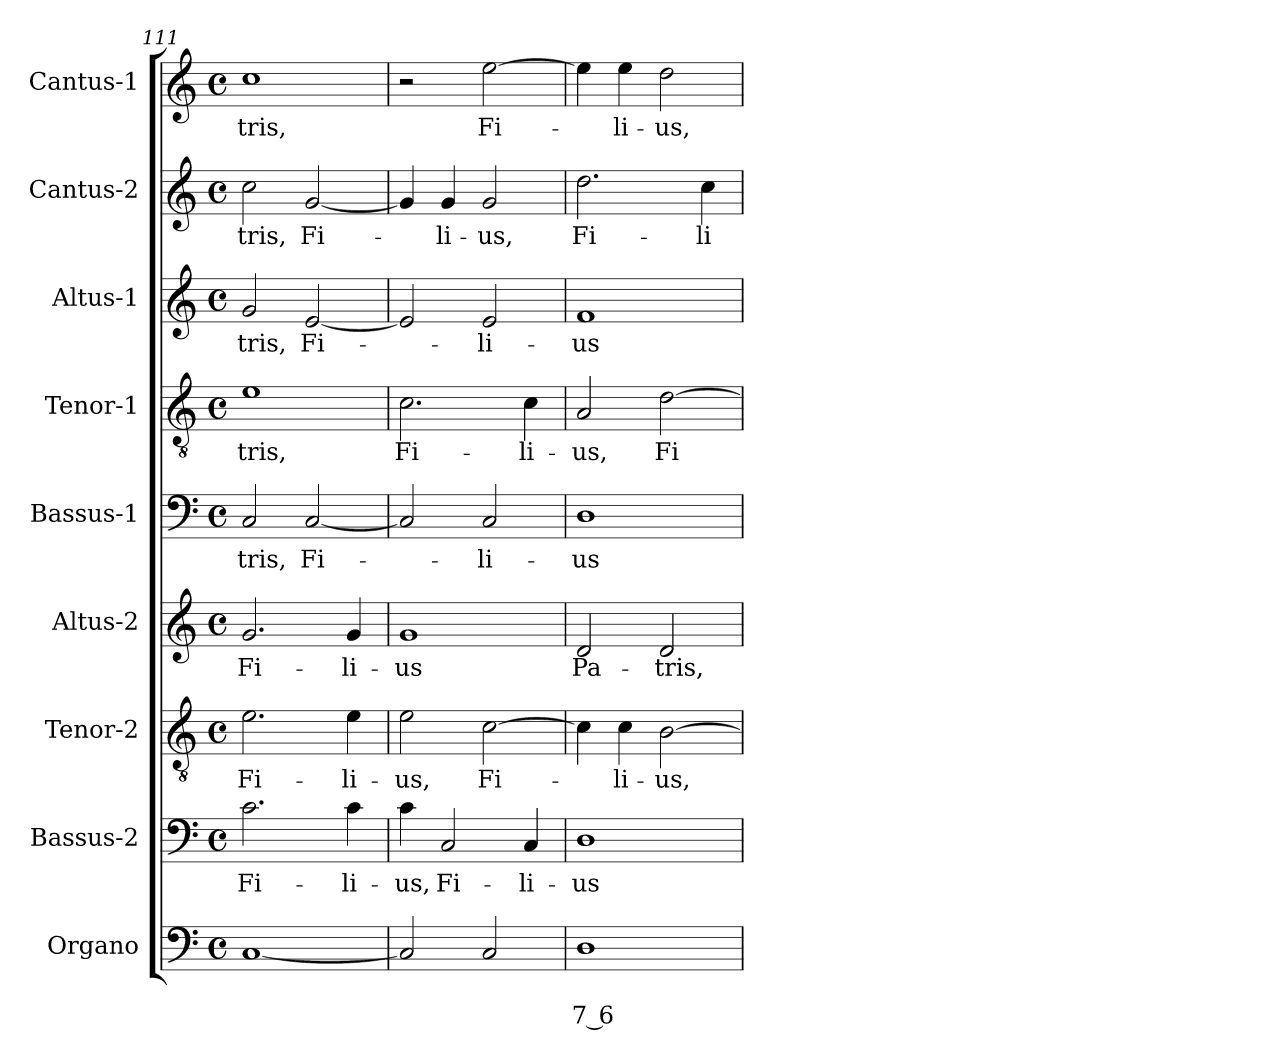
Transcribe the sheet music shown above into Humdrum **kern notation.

**kern	**text	**text	**kern	**text	**kern	**text	**kern	**text	**kern	**text	**kern	**text	**kern	**text	**kern	**text	**kern	**text
*part9	*part9	*part9	*part8	*part8	*part7	*part7	*part6	*part6	*part5	*part5	*part4	*part4	*part3	*part3	*part2	*part2	*part1	*part1
*staff9	*staff9	*staff9	*staff8	*staff8	*staff7	*staff7	*staff6	*staff6	*staff5	*staff5	*staff4	*staff4	*staff3	*staff3	*staff2	*staff2	*staff1	*staff1
*I"Organo	*	*	*I"Bassus-2	*	*I"Tenor-2	*	*I"Altus-2	*	*I"Bassus-1	*	*I"Tenor-1	*	*I"Altus-1	*	*I"Cantus-2	*	*I"Cantus-1	*
*I'Og	*	*	*I'B2	*	*	*	*I'A2	*	*I'B1	*	*I'T1	*	*I'A1	*	*I'C2	*	*I'C1	*
*clefF4	*	*	*clefF4	*	*clefGv2	*	*clefG2	*	*clefF4	*	*clefGv2	*	*clefG2	*	*clefG2	*	*clefG2	*
*k[]	*	*	*k[]	*	*k[]	*	*k[]	*	*k[]	*	*k[]	*	*k[]	*	*k[]	*	*k[]	*
*C:	*	*	*C:	*	*C:	*	*C:	*	*C:	*	*C:	*	*C:	*	*C:	*	*C:	*
*M4/4	*	*	*M4/4	*	*M4/4	*	*M4/4	*	*M4/4	*	*M4/4	*	*M4/4	*	*M4/4	*	*M4/4	*
*met(c)	*	*	*met(c)	*	*met(c)	*	*met(c)	*	*met(c)	*	*met(c)	*	*met(c)	*	*met(c)	*	*met(c)	*
=111	=111	=111	=111	=111	=111	=111	=111	=111	=111	=111	=111	=111	=111	=111	=111	=111	=111	=111
!	!	!	!	!LO:LY:b	!	!	!	!	!	!	!	!	!	!	!	!	!	!
!	!	!	!	!	!	!LO:LY:b	!	!	!	!	!	!	!	!	!	!	!	!
!	!	!	!	!	!	!	!	!LO:LY:b	!	!	!	!	!	!	!	!	!	!
!	!	!	!	!	!	!	!	!	!	!LO:LY:b	!	!	!	!	!	!	!	!
!	!	!	!	!	!	!	!	!	!	!	!	!LO:LY:b	!	!	!	!	!	!
!	!	!	!	!	!	!	!	!	!	!	!	!	!	!LO:LY:b	!	!	!	!
!	!	!	!	!	!	!	!	!	!	!	!	!	!	!	!	!LO:LY:b	!	!
!	!	!	!	!	!	!	!	!	!	!	!	!	!	!	!	!	!	!LO:LY:b
[1C	.	.	2.c\	Fi-	2.e\	Fi-	2.g/	Fi-	2C/	-tris,	1e	-tris,	2g/	-tris,	2cc\	-tris,	1cc	-tris,
!	!	!	!	!	!	!	!	!	!	!LO:LY:b	!	!	!	!	!	!	!	!
!	!	!	!	!	!	!	!	!	!	!	!	!	!	!LO:LY:b	!	!	!	!
!	!	!	!	!	!	!	!	!	!	!	!	!	!	!	!	!LO:LY:b	!	!
.	.	.	.	.	.	.	.	.	[2C/	Fi-	.	.	[2e/	Fi-	[2g/	Fi-	.	.
!	!	!	!	!LO:LY:b	!	!	!	!	!	!	!	!	!	!	!	!	!	!
!	!	!	!	!	!	!LO:LY:b	!	!	!	!	!	!	!	!	!	!	!	!
!	!	!	!	!	!	!	!	!LO:LY:b	!	!	!	!	!	!	!	!	!	!
.	.	.	4c\	-li-	4e\	-li-	4g/	-li-	.	.	.	.	.	.	.	.	.	.
!!LO:LB:g=z
=112	=112	=112	=112	=112	=112	=112	=112	=112	=112	=112	=112	=112	=112	=112	=112	=112	=112	=112
!	!	!	!	!LO:LY:b	!	!	!	!	!	!	!	!	!	!	!	!	!	!
!	!	!	!	!	!	!LO:LY:b	!	!	!	!	!	!	!	!	!	!	!	!
!	!	!	!	!	!	!	!	!LO:LY:b	!	!	!	!	!	!	!	!	!	!
!	!	!	!	!	!	!	!	!	!	!	!	!LO:LY:b	!	!	!	!	!	!
2C/]	.	.	4c\	-us,	2e\	-us,	1g	-us	2C/]	.	2.c\	Fi-	2e/]	.	4g/]	.	2r	.
!	!	!	!	!LO:LY:b	!	!	!	!	!	!	!	!	!	!	!	!	!	!
!	!	!	!	!	!	!	!	!	!	!	!	!	!	!	!	!LO:LY:b	!	!
.	.	.	2C/	Fi-	.	.	.	.	.	.	.	.	.	.	4g/	-li-	.	.
!	!	!	!	!	!	!LO:LY:b	!	!	!	!	!	!	!	!	!	!	!	!
!	!	!	!	!	!	!	!	!	!	!LO:LY:b	!	!	!	!	!	!	!	!
!	!	!	!	!	!	!	!	!	!	!	!	!	!	!LO:LY:b	!	!	!	!
!	!	!	!	!	!	!	!	!	!	!	!	!	!	!	!	!LO:LY:b	!	!
!	!	!	!	!	!	!	!	!	!	!	!	!	!	!	!	!	!	!LO:LY:b
2C/	.	.	.	.	[2c\	Fi-	.	.	2C/	-li-	.	.	2e/	-li-	2g/	-us,	[2ee\	Fi-
!	!	!	!	!LO:LY:b	!	!	!	!	!	!	!	!	!	!	!	!	!	!
!	!	!	!	!	!	!	!	!	!	!	!	!LO:LY:b	!	!	!	!	!	!
.	.	.	4C/	-li-	.	.	.	.	.	.	4c\	-li-	.	.	.	.	.	.
=113	=113	=113	=113	=113	=113	=113	=113	=113	=113	=113	=113	=113	=113	=113	=113	=113	=113	=113
!	!	!LO:LY:b	!	!	!	!	!	!	!	!	!	!	!	!	!	!	!	!
!	!	!	!	!LO:LY:b	!	!	!	!	!	!	!	!	!	!	!	!	!	!
!	!	!	!	!	!	!	!	!LO:LY:b	!	!	!	!	!	!	!	!	!	!
!	!	!	!	!	!	!	!	!	!	!LO:LY:b	!	!	!	!	!	!	!	!
!	!	!	!	!	!	!	!	!	!	!	!	!LO:LY:b	!	!	!	!	!	!
!	!	!	!	!	!	!	!	!	!	!	!	!	!	!LO:LY:b	!	!	!	!
!	!	!	!	!	!	!	!	!	!	!	!	!	!	!	!	!LO:LY:b	!	!
1D	.	7 6	1D	-us	4c\]	.	2d/	Pa-	1D	-us	2A/	-us,	1f	-us	2.dd\	Fi-	4ee\]	.
!	!	!	!	!	!	!LO:LY:b	!	!	!	!	!	!	!	!	!	!	!	!
!	!	!	!	!	!	!	!	!	!	!	!	!	!	!	!	!	!	!LO:LY:b
.	.	.	.	.	4c\	-li-	.	.	.	.	.	.	.	.	.	.	4ee\	-li-
!	!	!	!	!	!	!LO:LY:b	!	!	!	!	!	!	!	!	!	!	!	!
!	!	!	!	!	!	!	!	!LO:LY:b	!	!	!	!	!	!	!	!	!	!
!	!	!	!	!	!	!	!	!	!	!	!	!LO:LY:b	!	!	!	!	!	!
!	!	!	!	!	!	!	!	!	!	!	!	!	!	!	!	!	!	!LO:LY:b
.	.	.	.	.	[2B\	-us,	2d/	-tris,	.	.	[2d\	Fi-	.	.	.	.	2dd\	-us,
!	!	!	!	!	!	!	!	!	!	!	!	!	!	!	!	!LO:LY:b	!	!
.	.	.	.	.	.	.	.	.	.	.	.	.	.	.	4cc\	-li-	.	.
=	=	=	=	=	=	=	=	=	=	=	=	=	=	=	=	=	=	=
*-	*-	*-	*-	*-	*-	*-	*-	*-	*-	*-	*-	*-	*-	*-	*-	*-	*-	*-
